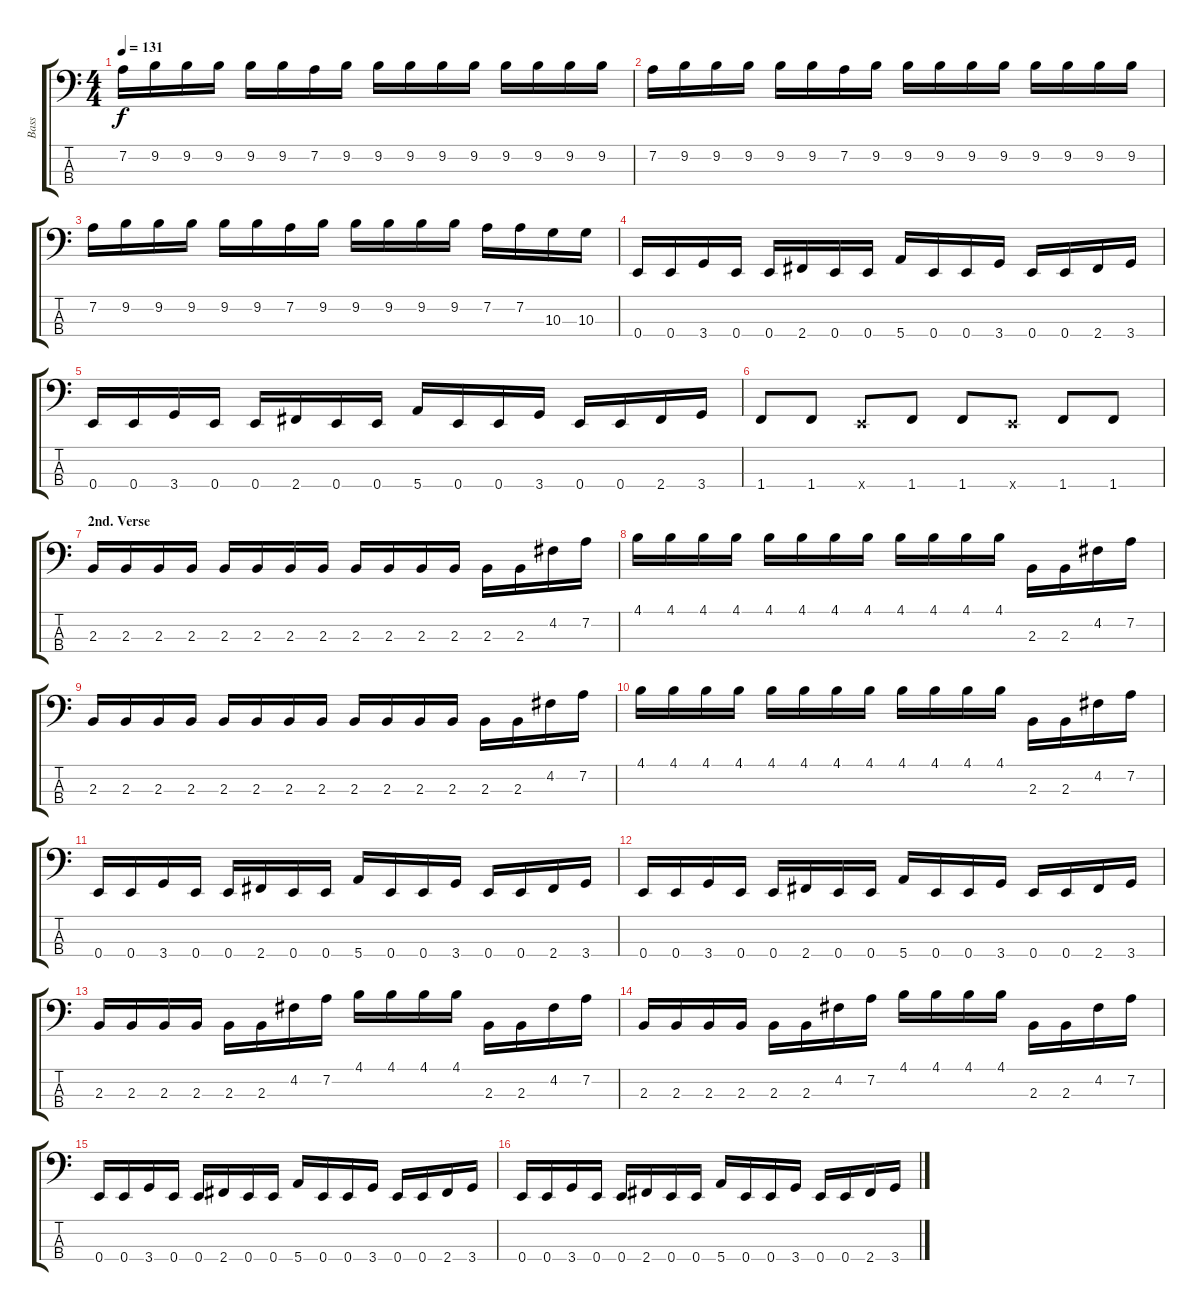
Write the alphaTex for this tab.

\track ("Bass" "Bass") {instrument electricbassfinger}
\staff {score tabs}
\tuning (G2 D2 A1 E1) {hide}
\ts (4 4)
\tempo 131
\clef f4
\ks c
7.2.16{dy f} 9.2.16 9.2.16 9.2.16 9.2.16 9.2.16 7.2.16 9.2.16 9.2.16 9.2.16 9.2.16 9.2.16 9.2.16 9.2.16 9.2.16 9.2.16 |
7.2.16 9.2.16 9.2.16 9.2.16 9.2.16 9.2.16 7.2.16 9.2.16 9.2.16 9.2.16 9.2.16 9.2.16 9.2.16 9.2.16 9.2.16 9.2.16 |
7.2.16 9.2.16 9.2.16 9.2.16 9.2.16 9.2.16 7.2.16 9.2.16 9.2.16 9.2.16 9.2.16 9.2.16 7.2.16 7.2.16 10.3.16 10.3.16 |
0.4.16 0.4.16 3.4.16 0.4.16 0.4.16 2.4.16 0.4.16 0.4.16 5.4.16 0.4.16 0.4.16 3.4.16 0.4.16 0.4.16 2.4.16 3.4.16 |
0.4.16 0.4.16 3.4.16 0.4.16 0.4.16 2.4.16 0.4.16 0.4.16 5.4.16 0.4.16 0.4.16 3.4.16 0.4.16 0.4.16 2.4.16 3.4.16 |
1.4.8 1.4.8 0.4{x}.8 1.4.8 1.4.8 0.4{x}.8 1.4.8 1.4.8 |
\section ("" "2nd. Verse")
2.3.16 2.3.16 2.3.16 2.3.16 2.3.16 2.3.16 2.3.16 2.3.16 2.3.16 2.3.16 2.3.16 2.3.16 2.3.16 2.3.16 4.2.16 7.2.16 |
4.1.16 4.1.16 4.1.16 4.1.16 4.1.16 4.1.16 4.1.16 4.1.16 4.1.16 4.1.16 4.1.16 4.1.16 2.3.16 2.3.16 4.2.16 7.2.16 |
2.3.16 2.3.16 2.3.16 2.3.16 2.3.16 2.3.16 2.3.16 2.3.16 2.3.16 2.3.16 2.3.16 2.3.16 2.3.16 2.3.16 4.2.16 7.2.16 |
4.1.16 4.1.16 4.1.16 4.1.16 4.1.16 4.1.16 4.1.16 4.1.16 4.1.16 4.1.16 4.1.16 4.1.16 2.3.16 2.3.16 4.2.16 7.2.16 |
0.4.16 0.4.16 3.4.16 0.4.16 0.4.16 2.4.16 0.4.16 0.4.16 5.4.16 0.4.16 0.4.16 3.4.16 0.4.16 0.4.16 2.4.16 3.4.16 |
0.4.16 0.4.16 3.4.16 0.4.16 0.4.16 2.4.16 0.4.16 0.4.16 5.4.16 0.4.16 0.4.16 3.4.16 0.4.16 0.4.16 2.4.16 3.4.16 |
2.3.16 2.3.16 2.3.16 2.3.16 2.3.16 2.3.16 4.2.16 7.2.16 4.1.16 4.1.16 4.1.16 4.1.16 2.3.16 2.3.16 4.2.16 7.2.16 |
2.3.16 2.3.16 2.3.16 2.3.16 2.3.16 2.3.16 4.2.16 7.2.16 4.1.16 4.1.16 4.1.16 4.1.16 2.3.16 2.3.16 4.2.16 7.2.16 |
0.4.16 0.4.16 3.4.16 0.4.16 0.4.16 2.4.16 0.4.16 0.4.16 5.4.16 0.4.16 0.4.16 3.4.16 0.4.16 0.4.16 2.4.16 3.4.16 |
0.4.16 0.4.16 3.4.16 0.4.16 0.4.16 2.4.16 0.4.16 0.4.16 5.4.16 0.4.16 0.4.16 3.4.16 0.4.16 0.4.16 2.4.16 3.4.16
